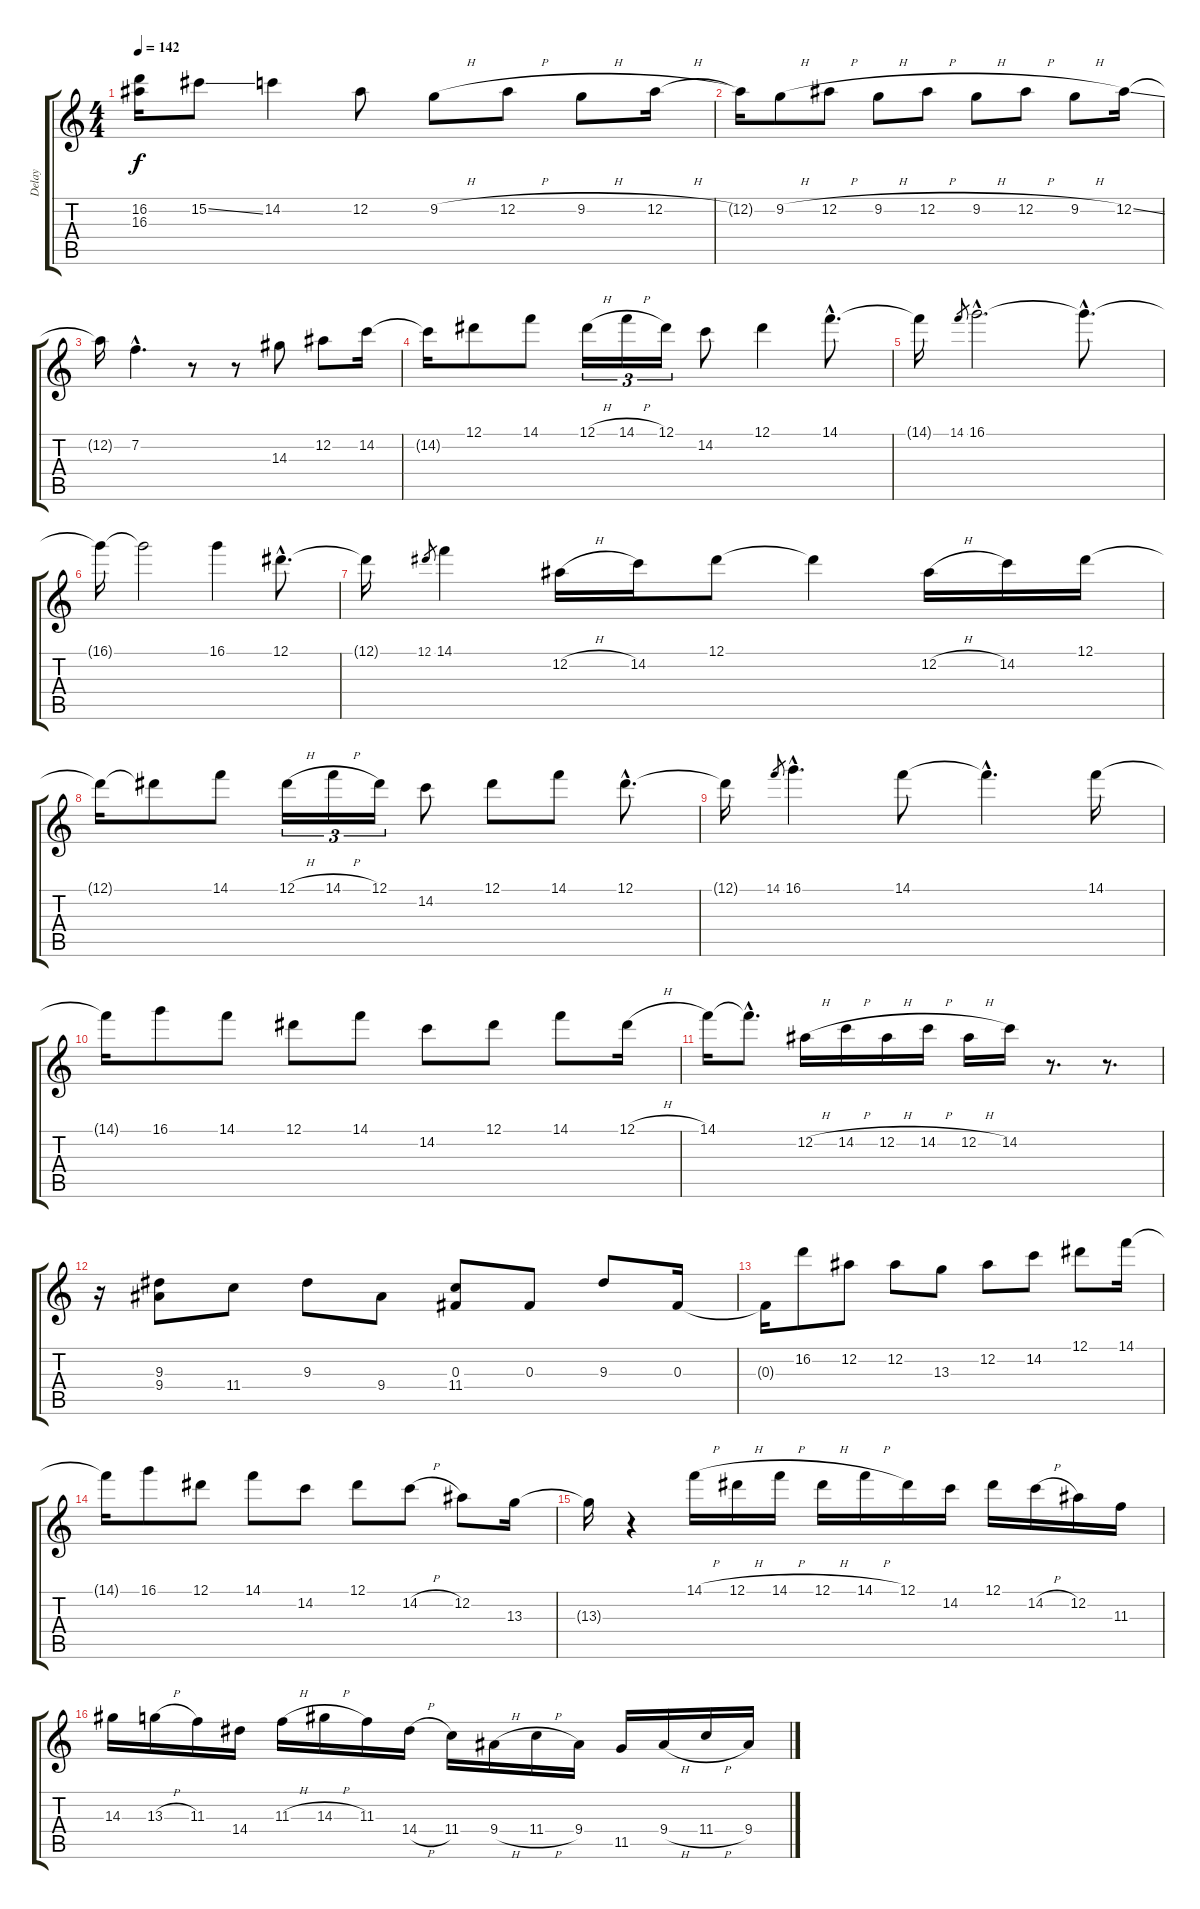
\track ("Delay" "Delay") {instrument electricguitarjazz}
\staff {score tabs}
\tuning (Eb4 Bb3 Gb3 Db3 Ab2 Eb2) {hide}
\ts (4 4)
\tempo 142
\clef g2
\ks c
(16.2{t} 16.3{t}).16{dy f} 15.2{ss}.8 14.2.4 12.2.8 9.2{h}.8 12.2{h}.8 9.2{h}.8 12.2{h}.16 |
12.2{t}.16 9.2{h}.8 12.2{h}.8 9.2{h}.8 12.2{h}.8 9.2{h}.8 12.2{h}.8 9.2{h}.8 12.2{ss}.16 |
12.2{t}.16 7.2{hac}.4{d} r.8 r.8 14.3.8 12.2.8 14.2.16 |
14.2{t}.16 12.1.8 14.1.8 12.1{h}.16{tu (3 2)} 14.1{h}.16{tu (3 2)} 12.1.16{tu (3 2)} 14.2.8 12.1.4 14.1{hac}.8{d} |
14.1{t}.16 14.1.8{gr} 16.1{hac}.2{d} 16.1{hac t}.8{d} |
16.1{t}.16 16.1{t}.2 16.1.4 12.1{hac}.8{d} |
12.1{t}.16 12.1.8{gr} 14.1.4 12.2{h}.16 14.2.16 12.1.8 12.1{t}.4 12.2{h}.16 14.2.16 12.1.16 |
12.1{t}.16 12.1{t}.8 14.1.8 12.1{h}.16{tu (3 2)} 14.1{h}.16{tu (3 2)} 12.1.16{tu (3 2)} 14.2.8 12.1.8 14.1.8 12.1{hac}.8{d} |
12.1{t}.16 14.1.8{gr} 16.1{hac}.4{d} 14.1.8 14.1{hac t}.4{d} 14.1.16 |
14.1{t}.16 16.1.8 14.1.8 12.1.8 14.1.8 14.2.8 12.1.8 14.1.8 12.1{h}.16 |
14.1.16 14.1{hac t}.8{d} 12.2{h}.16 14.2{h}.16 12.2{h}.16 14.2{h}.16 12.2{h}.16 14.2.16 r.8{d} r.8{d} |
r.16 (9.3 9.4).8 11.4.8 9.3.8 9.4.8 (0.3 11.4).8 0.3.8 9.3.8 0.3.16 |
0.3{t}.16 16.2.8 12.2.8 12.2.8 13.3.8 12.2.8 14.2.8 12.1.8 14.1.16 |
14.1{t}.16 16.1.8 12.1.8 14.1.8 14.2.8 12.1.8 14.2{h}.8 12.2.8 13.3.16 |
13.3{t}.16 r.4 14.1{h}.16 12.1{h}.16 14.1{h}.16 12.1{h}.16 14.1{h}.16 12.1.16 14.2.16 12.1.16 14.2{h}.16 12.2.16 11.3.16 |
14.3.16 13.3{h}.16 11.3.16 14.4.16 11.3{h}.16 14.3{h}.16 11.3.16 14.4{h}.16 11.4.16 9.4{h}.16 11.4{h}.16 9.4.16 11.5.16 9.4{h}.16 11.4{h}.16 9.4{h}.16
